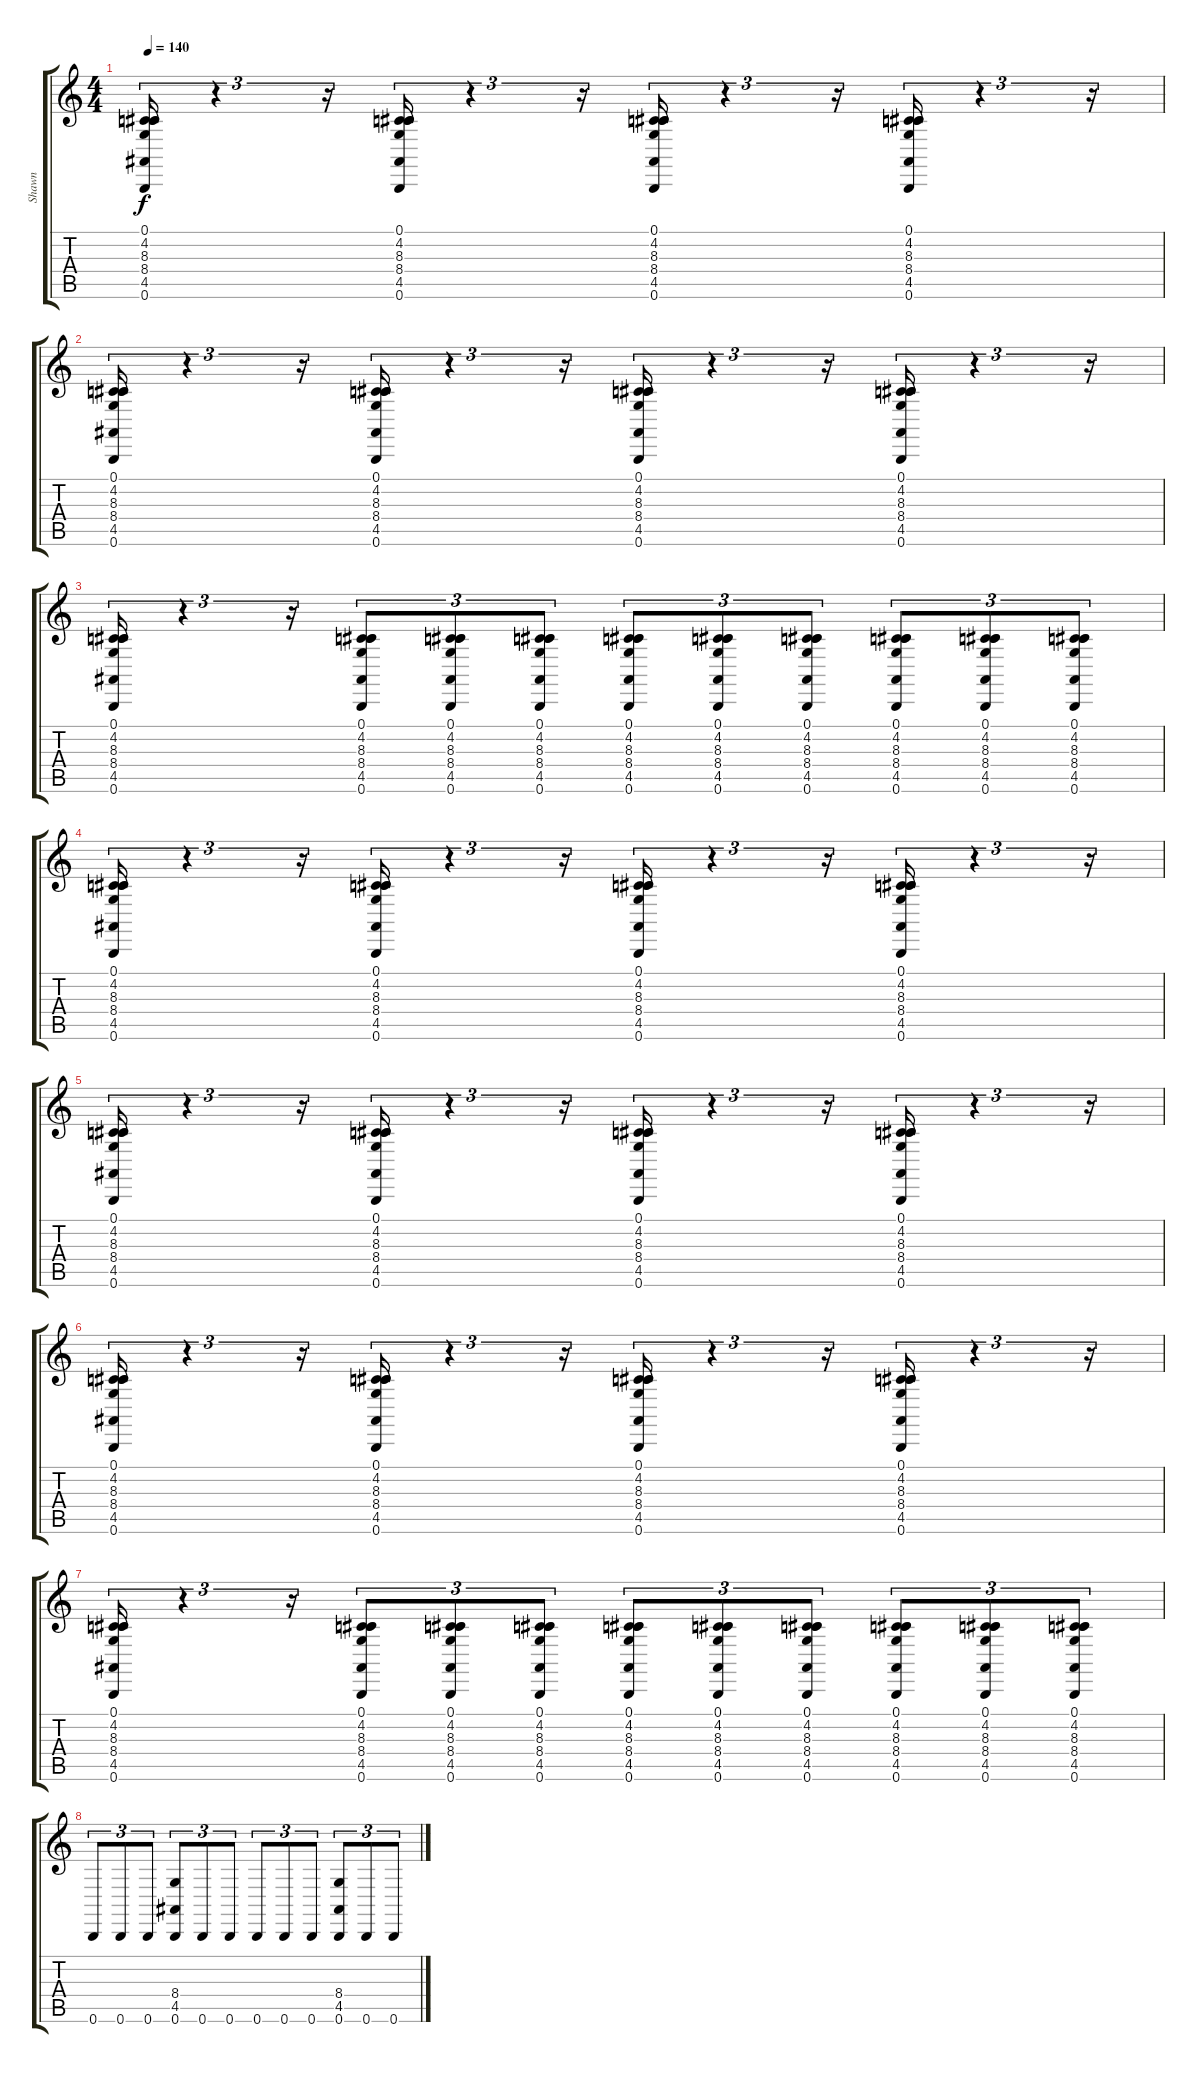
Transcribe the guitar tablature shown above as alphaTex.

\track ("Shawn" "Shawn") {instrument melodictom}
\staff {score tabs}
\tuning (Db4 Ab3 E3 B2 Gb2 B1) {hide}
\ts (4 4)
\tempo 140
\clef g2
\ks c
(0.1 4.2 8.3 8.4 4.5 0.6).16{tu (3 2) dy f} r.4{tu (3 2)} r.16{tu (3 2)} (0.1 4.2 8.3 8.4 4.5 0.6).16{tu (3 2)} r.4{tu (3 2)} r.16{tu (3 2)} (0.1 4.2 8.3 8.4 4.5 0.6).16{tu (3 2)} r.4{tu (3 2)} r.16{tu (3 2)} (0.1 4.2 8.3 8.4 4.5 0.6).16{tu (3 2)} r.4{tu (3 2)} r.16{tu (3 2)} |
(0.1 4.2 8.3 8.4 4.5 0.6).16{tu (3 2)} r.4{tu (3 2)} r.16{tu (3 2)} (0.1 4.2 8.3 8.4 4.5 0.6).16{tu (3 2)} r.4{tu (3 2)} r.16{tu (3 2)} (0.1 4.2 8.3 8.4 4.5 0.6).16{tu (3 2)} r.4{tu (3 2)} r.16{tu (3 2)} (0.1 4.2 8.3 8.4 4.5 0.6).16{tu (3 2)} r.4{tu (3 2)} r.16{tu (3 2)} |
(0.1 4.2 8.3 8.4 4.5 0.6).16{tu (3 2)} r.4{tu (3 2)} r.16{tu (3 2)} (0.1 4.2 8.3 8.4 4.5 0.6).8{tu (3 2)} (0.1 4.2 8.3 8.4 4.5 0.6).8{tu (3 2)} (0.1 4.2 8.3 8.4 4.5 0.6).8{tu (3 2)} (0.1 4.2 8.3 8.4 4.5 0.6).8{tu (3 2)} (0.1 4.2 8.3 8.4 4.5 0.6).8{tu (3 2)} (0.1 4.2 8.3 8.4 4.5 0.6).8{tu (3 2)} (0.1 4.2 8.3 8.4 4.5 0.6).8{tu (3 2)} (0.1 4.2 8.3 8.4 4.5 0.6).8{tu (3 2)} (0.1 4.2 8.3 8.4 4.5 0.6).8{tu (3 2)} |
(0.1 4.2 8.3 8.4 4.5 0.6).16{tu (3 2)} r.4{tu (3 2)} r.16{tu (3 2)} (0.1 4.2 8.3 8.4 4.5 0.6).16{tu (3 2)} r.4{tu (3 2)} r.16{tu (3 2)} (0.1 4.2 8.3 8.4 4.5 0.6).16{tu (3 2)} r.4{tu (3 2)} r.16{tu (3 2)} (0.1 4.2 8.3 8.4 4.5 0.6).16{tu (3 2)} r.4{tu (3 2)} r.16{tu (3 2)} |
(0.1 4.2 8.3 8.4 4.5 0.6).16{tu (3 2)} r.4{tu (3 2)} r.16{tu (3 2)} (0.1 4.2 8.3 8.4 4.5 0.6).16{tu (3 2)} r.4{tu (3 2)} r.16{tu (3 2)} (0.1 4.2 8.3 8.4 4.5 0.6).16{tu (3 2)} r.4{tu (3 2)} r.16{tu (3 2)} (0.1 4.2 8.3 8.4 4.5 0.6).16{tu (3 2)} r.4{tu (3 2)} r.16{tu (3 2)} |
(0.1 4.2 8.3 8.4 4.5 0.6).16{tu (3 2)} r.4{tu (3 2)} r.16{tu (3 2)} (0.1 4.2 8.3 8.4 4.5 0.6).16{tu (3 2)} r.4{tu (3 2)} r.16{tu (3 2)} (0.1 4.2 8.3 8.4 4.5 0.6).16{tu (3 2)} r.4{tu (3 2)} r.16{tu (3 2)} (0.1 4.2 8.3 8.4 4.5 0.6).16{tu (3 2)} r.4{tu (3 2)} r.16{tu (3 2)} |
(0.1 4.2 8.3 8.4 4.5 0.6).16{tu (3 2)} r.4{tu (3 2)} r.16{tu (3 2)} (0.1 4.2 8.3 8.4 4.5 0.6).8{tu (3 2)} (0.1 4.2 8.3 8.4 4.5 0.6).8{tu (3 2)} (0.1 4.2 8.3 8.4 4.5 0.6).8{tu (3 2)} (0.1 4.2 8.3 8.4 4.5 0.6).8{tu (3 2)} (0.1 4.2 8.3 8.4 4.5 0.6).8{tu (3 2)} (0.1 4.2 8.3 8.4 4.5 0.6).8{tu (3 2)} (0.1 4.2 8.3 8.4 4.5 0.6).8{tu (3 2)} (0.1 4.2 8.3 8.4 4.5 0.6).8{tu (3 2)} (0.1 4.2 8.3 8.4 4.5 0.6).8{tu (3 2)} |
0.6.8{tu (3 2)} 0.6.8{tu (3 2)} 0.6.8{tu (3 2)} (8.4 4.5 0.6).8{tu (3 2)} 0.6.8{tu (3 2)} 0.6.8{tu (3 2)} 0.6.8{tu (3 2)} 0.6.8{tu (3 2)} 0.6.8{tu (3 2)} (8.4 4.5 0.6).8{tu (3 2)} 0.6.8{tu (3 2)} 0.6.8{tu (3 2)}
